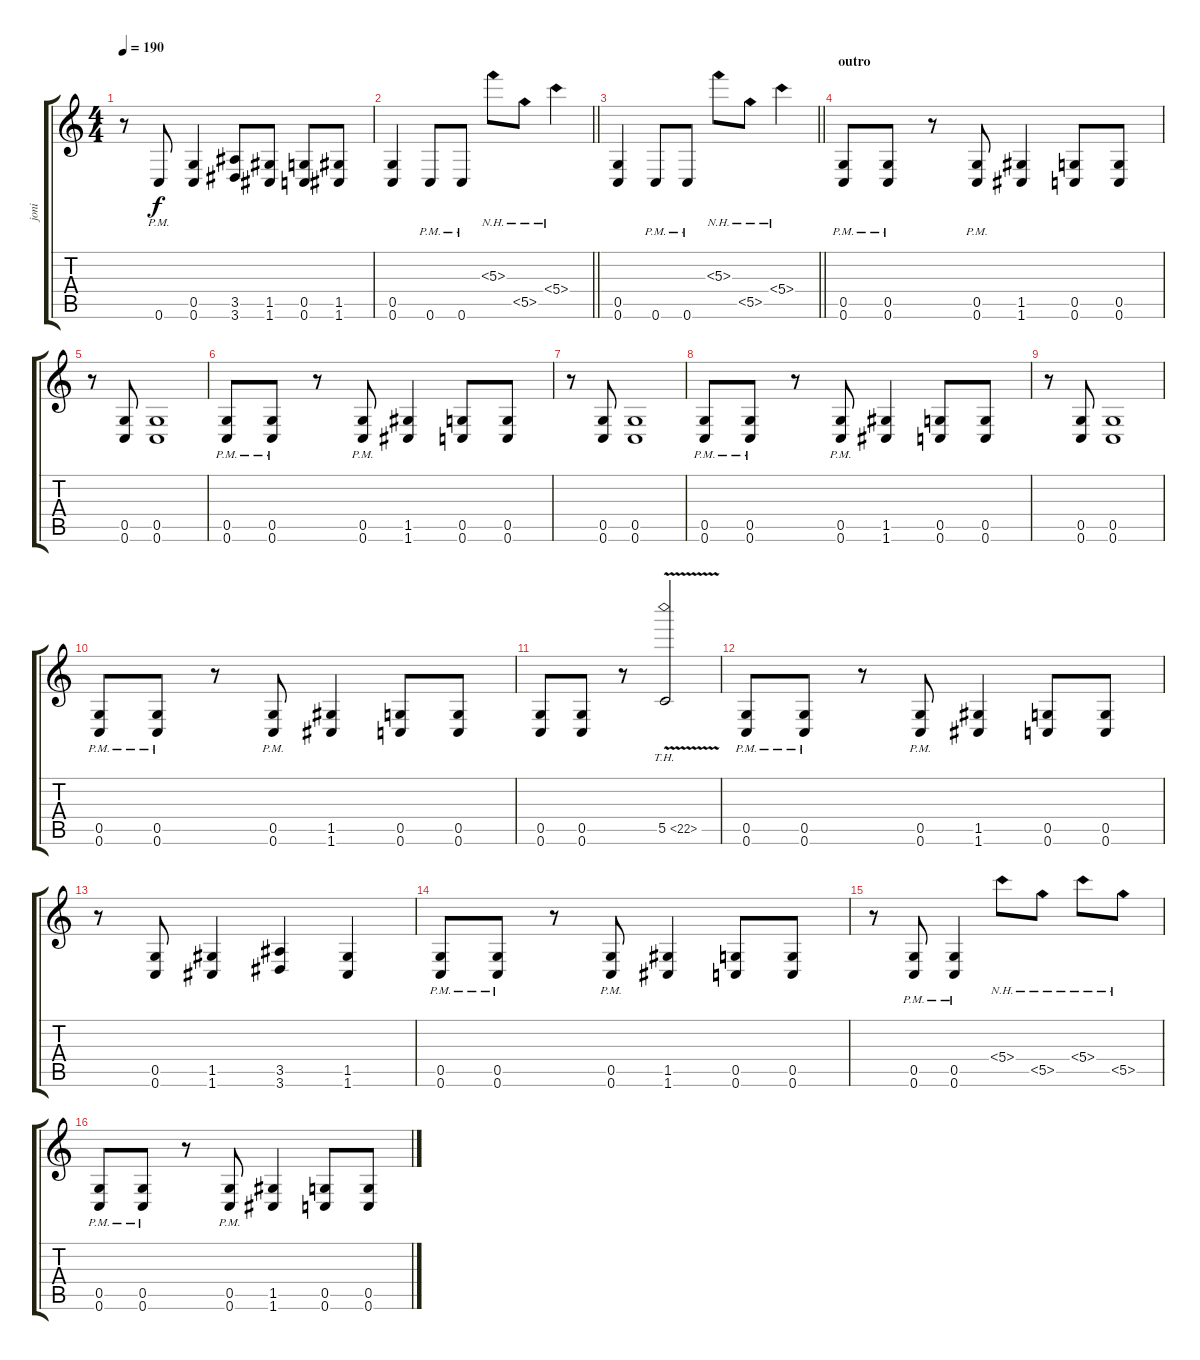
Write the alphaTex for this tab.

\track ("joni" "joni") {instrument distortionguitar}
\staff {score tabs}
\tuning (D4 A3 F3 C3 G2 C2) {hide}
\ts (4 4)
\tempo 190
\clef g2
\ks c
r.8{dy f} 0.6{pm}.8 (0.5 0.6).4 (3.5 3.6).8 (1.5 1.6).8 (0.5 0.6).8 (1.5 1.6).8 |
\barLineRight lightlight
(0.5 0.6).4 0.6{pm}.8 0.6{pm}.8 5.3{nh}.8 5.5{nh}.8 5.4{nh}.4 |
\barLineRight lightlight
(0.5 0.6).4 0.6{pm}.8 0.6{pm}.8 5.3{nh}.8 5.5{nh}.8 5.4{nh}.4 |
\section ("" "outro")
(0.5 0.6{pm}).8 (0.5 0.6{pm}).8 r.8 (0.5 0.6{pm}).8 (1.5 1.6).4 (0.5 0.6).8 (0.5 0.6).8 |
r.8 (0.5 0.6).8 (0.5 0.6).1 |
(0.5 0.6{pm}).8 (0.5 0.6{pm}).8 r.8 (0.5 0.6{pm}).8 (1.5 1.6).4 (0.5 0.6).8 (0.5 0.6).8 |
r.8 (0.5 0.6).8 (0.5 0.6).1 |
(0.5 0.6{pm}).8 (0.5 0.6{pm}).8 r.8 (0.5 0.6{pm}).8 (1.5 1.6).4 (0.5 0.6).8 (0.5 0.6).8 |
r.8 (0.5 0.6).8 (0.5 0.6).1 |
(0.5 0.6{pm}).8 (0.5 0.6{pm}).8 r.8 (0.5 0.6{pm}).8 (1.5 1.6).4 (0.5 0.6).8 (0.5 0.6).8 |
(0.5 0.6).8 (0.5 0.6).8 r.8 5.5{th 17 v}.2 |
(0.5 0.6{pm}).8 (0.5 0.6{pm}).8 r.8 (0.5 0.6{pm}).8 (1.5 1.6).4 (0.5 0.6).8 (0.5 0.6).8 |
r.8 (0.5 0.6).8 (1.5 1.6).4 (3.5 3.6).4 (1.5 1.6).4 |
(0.5 0.6{pm}).8 (0.5 0.6{pm}).8 r.8 (0.5 0.6{pm}).8 (1.5 1.6).4 (0.5 0.6).8 (0.5 0.6).8 |
r.8 (0.5{pm} 0.6{pm}).8 (0.5{pm} 0.6{pm}).4 5.4{nh}.8 5.5{nh}.8 5.4{nh}.8 5.5{nh}.8 |
(0.5 0.6{pm}).8 (0.5 0.6{pm}).8 r.8 (0.5 0.6{pm}).8 (1.5 1.6).4 (0.5 0.6).8 (0.5 0.6).8
